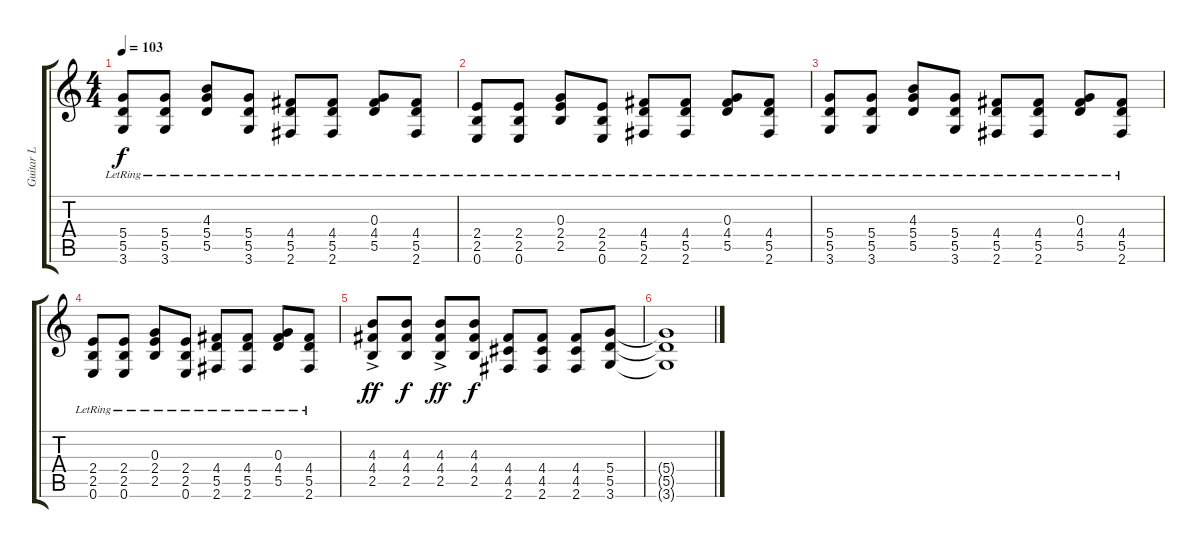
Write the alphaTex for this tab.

\track ("Guitar L" "Guitar L") {instrument electricguitarjazz}
\staff {score tabs}
\tuning (E4 B3 G3 D3 A2 E2) {hide}
\ts (4 4)
\tempo 103
\clef g2
\ks c
(5.4{lr} 5.5{lr} 3.6{lr}).8{dy f} (5.4{lr} 5.5{lr} 3.6{lr}).8 (4.3{lr} 5.4{lr} 5.5{lr}).8 (5.4{lr} 5.5{lr} 3.6{lr}).8 (4.4{lr} 5.5{lr} 2.6{lr}).8 (4.4{lr} 5.5{lr} 2.6{lr}).8 (0.3{lr} 4.4{lr} 5.5{lr}).8 (4.4{lr} 5.5{lr} 2.6{lr}).8 |
(2.4{lr} 2.5{lr} 0.6{lr}).8 (2.4{lr} 2.5{lr} 0.6{lr}).8 (0.3{lr} 2.4{lr} 2.5{lr}).8 (2.4{lr} 2.5{lr} 0.6{lr}).8 (4.4{lr} 5.5{lr} 2.6{lr}).8 (4.4{lr} 5.5{lr} 2.6{lr}).8 (0.3{lr} 4.4{lr} 5.5{lr}).8 (4.4{lr} 5.5{lr} 2.6{lr}).8 |
(5.4{lr} 5.5{lr} 3.6{lr}).8 (5.4{lr} 5.5{lr} 3.6{lr}).8 (4.3{lr} 5.4{lr} 5.5{lr}).8 (5.4{lr} 5.5{lr} 3.6{lr}).8 (4.4{lr} 5.5{lr} 2.6{lr}).8 (4.4{lr} 5.5{lr} 2.6{lr}).8 (0.3{lr} 4.4{lr} 5.5{lr}).8 (4.4{lr} 5.5{lr} 2.6{lr}).8 |
(2.4{lr} 2.5{lr} 0.6{lr}).8 (2.4{lr} 2.5{lr} 0.6{lr}).8 (0.3{lr} 2.4{lr} 2.5{lr}).8 (2.4{lr} 2.5{lr} 0.6{lr}).8 (4.4{lr} 5.5{lr} 2.6{lr}).8 (4.4{lr} 5.5{lr} 2.6{lr}).8 (0.3{lr} 4.4{lr} 5.5{lr}).8 (4.4{lr} 5.5{lr} 2.6{lr}).8 |
(4.3{ac} 4.4{ac} 2.5{ac}).8{dy ff} (4.3 4.4 2.5).8{dy f} (4.3{ac} 4.4{ac} 2.5{ac}).8{dy ff} (4.3 4.4 2.5).8{dy f} (4.4 4.5 2.6).8 (4.4 4.5 2.6).8 (4.4 4.5 2.6).8 (5.4 5.5 3.6).8 |
(5.4{t} 5.5{t} 3.6{t}).1
